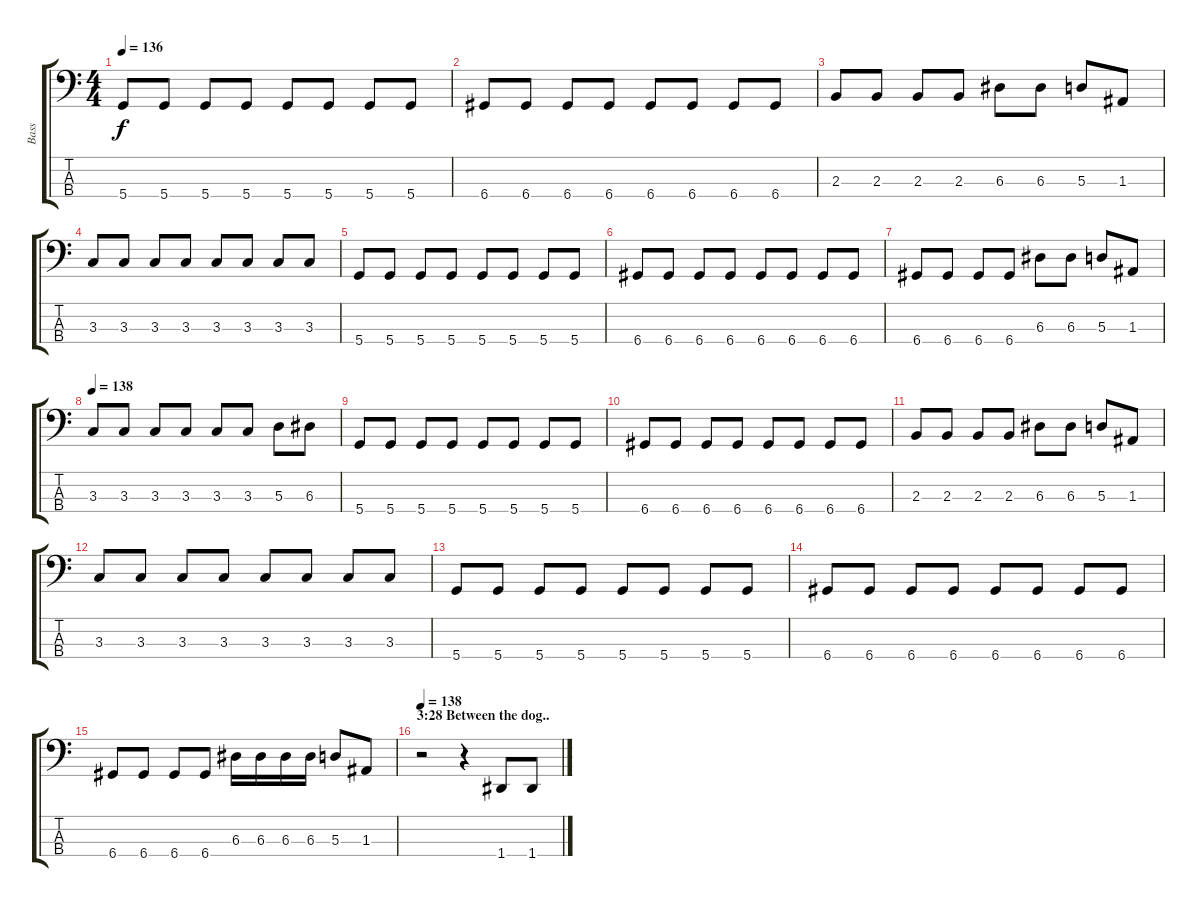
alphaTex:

\track ("Bass" "Bass") {instrument electricbasspick}
\staff {score tabs}
\tuning (G2 D2 A1 D1) {hide}
\ts (4 4)
\tempo 136
\clef f4
\ks c
5.4.8{dy f} 5.4.8 5.4.8 5.4.8 5.4.8 5.4.8 5.4.8 5.4.8 |
6.4.8 6.4.8 6.4.8 6.4.8 6.4.8 6.4.8 6.4.8 6.4.8 |
2.3.8 2.3.8 2.3.8 2.3.8 6.3.8 6.3.8 5.3.8 1.3.8 |
3.3.8 3.3.8 3.3.8 3.3.8 3.3.8 3.3.8 3.3.8 3.3.8 |
5.4.8 5.4.8 5.4.8 5.4.8 5.4.8 5.4.8 5.4.8 5.4.8 |
6.4.8 6.4.8 6.4.8 6.4.8 6.4.8 6.4.8 6.4.8 6.4.8 |
6.4.8 6.4.8 6.4.8 6.4.8 6.3.8 6.3.8 5.3.8 1.3.8 |
\tempo 138
3.3.8 3.3.8 3.3.8 3.3.8 3.3.8 3.3.8 5.3.8 6.3.8 |
5.4.8 5.4.8 5.4.8 5.4.8 5.4.8 5.4.8 5.4.8 5.4.8 |
6.4.8 6.4.8 6.4.8 6.4.8 6.4.8 6.4.8 6.4.8 6.4.8 |
2.3.8 2.3.8 2.3.8 2.3.8 6.3.8 6.3.8 5.3.8 1.3.8 |
3.3.8 3.3.8 3.3.8 3.3.8 3.3.8 3.3.8 3.3.8 3.3.8 |
5.4.8 5.4.8 5.4.8 5.4.8 5.4.8 5.4.8 5.4.8 5.4.8 |
6.4.8 6.4.8 6.4.8 6.4.8 6.4.8 6.4.8 6.4.8 6.4.8 |
6.4.8 6.4.8 6.4.8 6.4.8 6.3.16 6.3.16 6.3.16 6.3.16 5.3.8 1.3.8 |
\section ("" "3:28 Between the dog..")
\tempo 138
r.2 r.4 1.4.8 1.4.8
